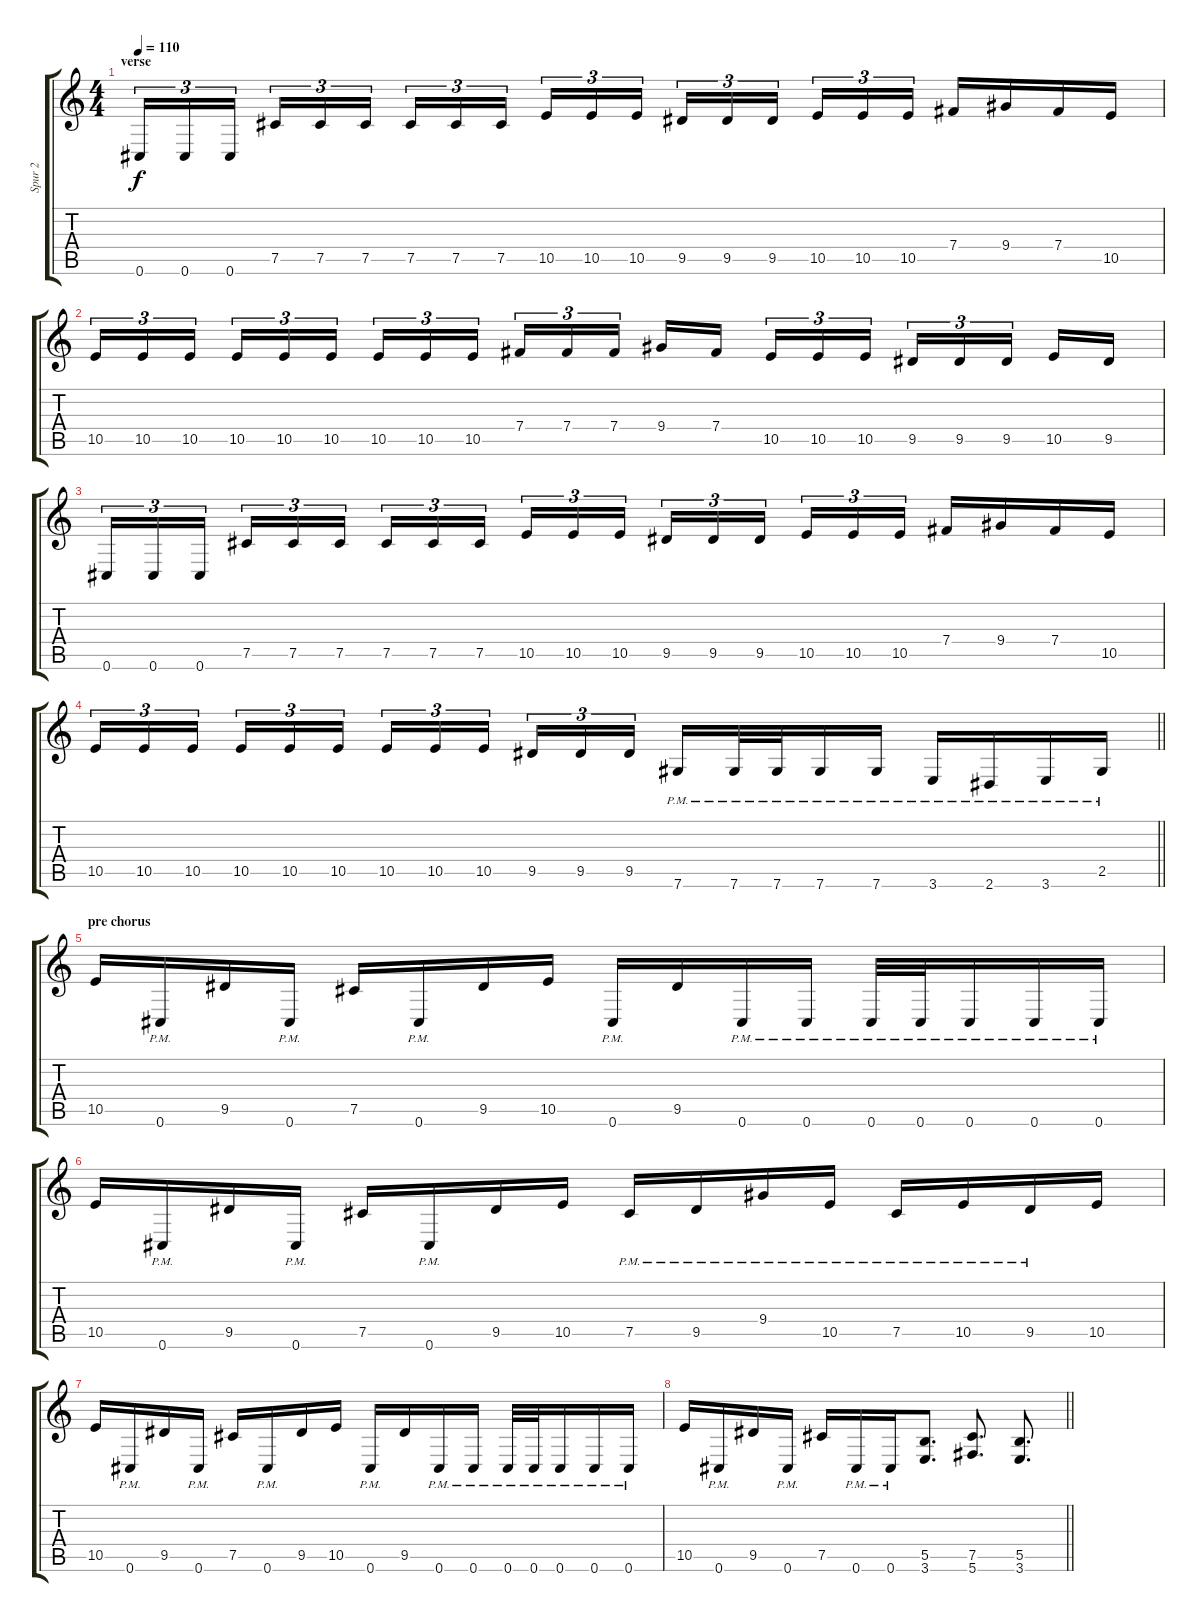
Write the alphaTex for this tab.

\track ("Spur 2" "Spur 2") {instrument distortionguitar}
\staff {score tabs}
\tuning (Db4 Ab3 E3 B2 Gb2 Db2) {hide}
\ts (4 4)
\section ("" "verse")
\tempo 110
\clef g2
\ks c
0.6.16{tu (3 2) dy f} 0.6.16{tu (3 2)} 0.6.16{tu (3 2) beam splitsecondary} 7.5.16{tu (3 2)} 7.5.16{tu (3 2)} 7.5.16{tu (3 2)} 7.5.16{tu (3 2)} 7.5.16{tu (3 2)} 7.5.16{tu (3 2) beam splitsecondary} 10.5.16{tu (3 2)} 10.5.16{tu (3 2)} 10.5.16{tu (3 2)} 9.5.16{tu (3 2)} 9.5.16{tu (3 2)} 9.5.16{tu (3 2) beam splitsecondary} 10.5.16{tu (3 2)} 10.5.16{tu (3 2)} 10.5.16{tu (3 2)} 7.4.16 9.4.16 7.4.16 10.5.16 |
10.5.16{tu (3 2)} 10.5.16{tu (3 2)} 10.5.16{tu (3 2) beam splitsecondary} 10.5.16{tu (3 2)} 10.5.16{tu (3 2)} 10.5.16{tu (3 2)} 10.5.16{tu (3 2)} 10.5.16{tu (3 2)} 10.5.16{tu (3 2) beam splitsecondary} 7.4.16{tu (3 2)} 7.4.16{tu (3 2)} 7.4.16{tu (3 2)} 9.4.16 7.4.16{beam splitsecondary} 10.5.16{tu (3 2)} 10.5.16{tu (3 2)} 10.5.16{tu (3 2)} 9.5.16{tu (3 2)} 9.5.16{tu (3 2)} 9.5.16{tu (3 2) beam splitsecondary} 10.5.16 9.5.16 |
0.6.16{tu (3 2)} 0.6.16{tu (3 2)} 0.6.16{tu (3 2) beam splitsecondary} 7.5.16{tu (3 2)} 7.5.16{tu (3 2)} 7.5.16{tu (3 2)} 7.5.16{tu (3 2)} 7.5.16{tu (3 2)} 7.5.16{tu (3 2) beam splitsecondary} 10.5.16{tu (3 2)} 10.5.16{tu (3 2)} 10.5.16{tu (3 2)} 9.5.16{tu (3 2)} 9.5.16{tu (3 2)} 9.5.16{tu (3 2) beam splitsecondary} 10.5.16{tu (3 2)} 10.5.16{tu (3 2)} 10.5.16{tu (3 2)} 7.4.16 9.4.16 7.4.16 10.5.16 |
\barLineRight lightlight
10.5.16{tu (3 2)} 10.5.16{tu (3 2)} 10.5.16{tu (3 2) beam splitsecondary} 10.5.16{tu (3 2)} 10.5.16{tu (3 2)} 10.5.16{tu (3 2)} 10.5.16{tu (3 2)} 10.5.16{tu (3 2)} 10.5.16{tu (3 2) beam splitsecondary} 9.5.16{tu (3 2)} 9.5.16{tu (3 2)} 9.5.16{tu (3 2)} 7.6{pm}.16 7.6{pm}.32 7.6{pm}.32 7.6{pm}.16 7.6{pm}.16 3.6{pm}.16 2.6{pm}.16 3.6{pm}.16 2.5{pm}.16 |
\section ("" "pre chorus")
10.5.16 0.6{pm}.16 9.5.16 0.6{pm}.16 7.5.16 0.6{pm}.16 9.5.16 10.5.16 0.6{pm}.16 9.5.16 0.6{pm}.16 0.6{pm}.16 0.6{pm}.32 0.6{pm}.32 0.6{pm}.16 0.6{pm}.16 0.6{pm}.16 |
10.5.16 0.6{pm}.16 9.5.16 0.6{pm}.16 7.5.16 0.6{pm}.16 9.5.16 10.5.16 7.5{pm}.16 9.5{pm}.16 9.4{pm}.16 10.5{pm}.16 7.5{pm}.16 10.5{pm}.16 9.5{pm}.16 10.5.16 |
10.5.16 0.6{pm}.16 9.5.16 0.6{pm}.16 7.5.16 0.6{pm}.16 9.5.16 10.5.16 0.6{pm}.16 9.5.16 0.6{pm}.16 0.6{pm}.16 0.6{pm}.32 0.6{pm}.32 0.6{pm}.16 0.6{pm}.16 0.6{pm}.16 |
\barLineRight lightlight
10.5.16 0.6{pm}.16 9.5.16 0.6{pm}.16 7.5.16 0.6{pm}.16 0.6{pm}.16 (5.5 3.6).8{d} (7.5 5.6).8{d} (5.5 3.6).8{d}
